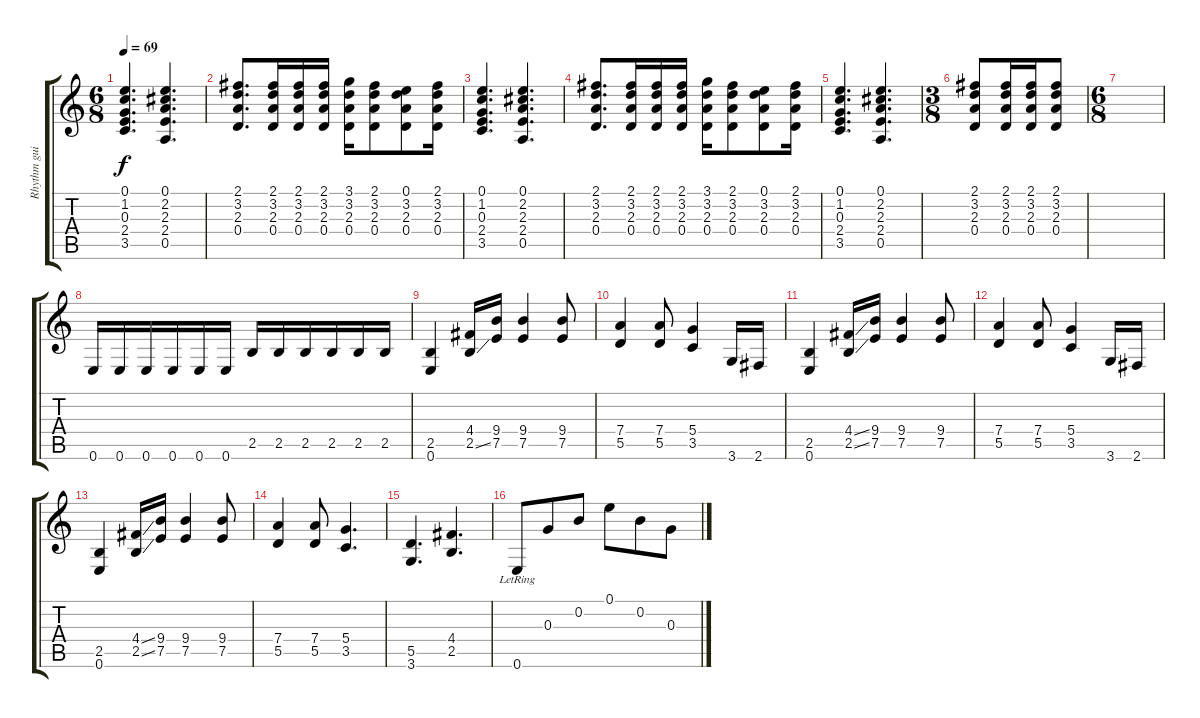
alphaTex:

\track ("Rhythm guitar" "Rhythm gui") {instrument acousticguitarsteel}
\staff {score tabs}
\tuning (E4 B3 G3 D3 A2 E2) {hide}
\ts (6 8)
\tempo 69
\clef g2
\ks c
(0.1 1.2 0.3 2.4 3.5).4{d dy f} (0.1 2.2 2.3 2.4 0.5).4{d} |
(2.1 3.2 2.3 0.4).8{d} (2.1 3.2 2.3 0.4).16 (2.1 3.2 2.3 0.4).16 (2.1 3.2 2.3 0.4).16 (3.1 3.2 2.3 0.4).16 (2.1 3.2 2.3 0.4).8 (0.1 3.2 2.3 0.4).8 (2.1 3.2 2.3 0.4).16 |
(0.1 1.2 0.3 2.4 3.5).4{d} (0.1 2.2 2.3 2.4 0.5).4{d} |
(2.1 3.2 2.3 0.4).8{d} (2.1 3.2 2.3 0.4).16 (2.1 3.2 2.3 0.4).16 (2.1 3.2 2.3 0.4).16 (3.1 3.2 2.3 0.4).16 (2.1 3.2 2.3 0.4).8 (0.1 3.2 2.3 0.4).8 (2.1 3.2 2.3 0.4).16 |
(0.1 1.2 0.3 2.4 3.5).4{d} (0.1 2.2 2.3 2.4 0.5).4{d} |
\ts (3 8)
(2.1 3.2 2.3 0.4).8 (2.1 3.2 2.3 0.4).16 (2.1 3.2 2.3 0.4).16 (2.1 3.2 2.3 0.4).8 |
\ts (6 8)
|
0.6.16{instrument distortionguitar} 0.6.16 0.6.16 0.6.16 0.6.16 0.6.16 2.5.16 2.5.16 2.5.16 2.5.16 2.5.16 2.5.16 |
(2.5 0.6).4 (4.4 2.5{ss}).16 (9.4 7.5).16 (9.4 7.5).4 (9.4 7.5).8 |
(7.4 5.5).4 (7.4 5.5).8 (5.4 3.5).4 3.6.16 2.6.16 |
(2.5 0.6).4 (4.4{ss} 2.5{ss}).16 (9.4 7.5).16 (9.4 7.5).4 (9.4 7.5).8 |
(7.4 5.5).4 (7.4 5.5).8 (5.4 3.5).4 3.6.16 2.6.16 |
(2.5 0.6).4 (4.4{ss} 2.5{ss}).16 (9.4 7.5).16 (9.4 7.5).4 (9.4 7.5).8 |
(7.4 5.5).4 (7.4 5.5).8 (5.4 3.5).4{d} |
(5.5 3.6).4{d} (4.4 2.5).4{d} |
0.6{lr}.8{instrument acousticguitarsteel} 0.3.8 0.2.8 0.1.8 0.2.8 0.3.8
